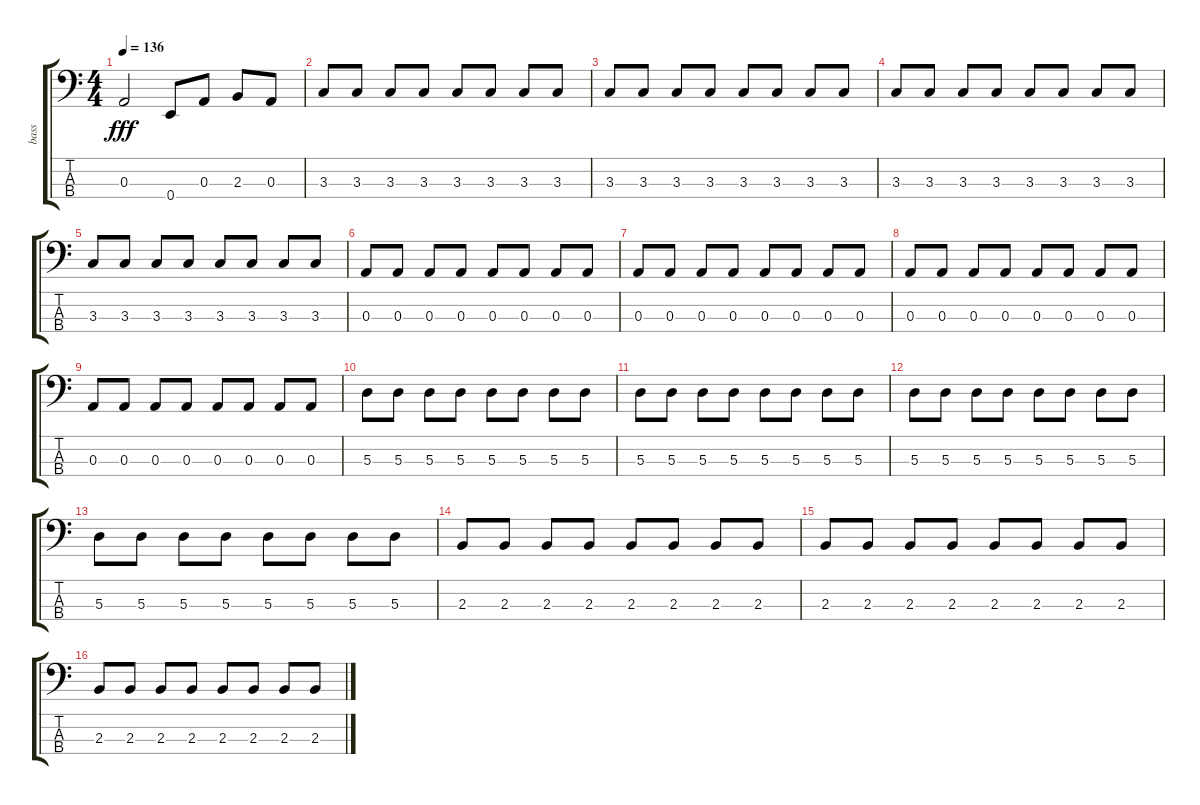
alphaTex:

\track ("bass" "bass") {instrument electricbassfinger}
\staff {score tabs}
\tuning (G2 D2 A1 E1) {hide}
\ts (4 4)
\tempo 136
\clef f4
\ks c
0.3{t}.2{dy fff} 0.4.8 0.3.8 2.3.8 0.3.8 |
3.3.8 3.3.8 3.3.8 3.3.8 3.3.8 3.3.8 3.3.8 3.3.8 |
3.3.8 3.3.8 3.3.8 3.3.8 3.3.8 3.3.8 3.3.8 3.3.8 |
3.3.8 3.3.8 3.3.8 3.3.8 3.3.8 3.3.8 3.3.8 3.3.8 |
3.3.8 3.3.8 3.3.8 3.3.8 3.3.8 3.3.8 3.3.8 3.3.8 |
0.3.8 0.3.8 0.3.8 0.3.8 0.3.8 0.3.8 0.3.8 0.3.8 |
0.3.8 0.3.8 0.3.8 0.3.8 0.3.8 0.3.8 0.3.8 0.3.8 |
0.3.8 0.3.8 0.3.8 0.3.8 0.3.8 0.3.8 0.3.8 0.3.8 |
0.3.8 0.3.8 0.3.8 0.3.8 0.3.8 0.3.8 0.3.8 0.3.8 |
5.3.8 5.3.8 5.3.8 5.3.8 5.3.8 5.3.8 5.3.8 5.3.8 |
5.3.8 5.3.8 5.3.8 5.3.8 5.3.8 5.3.8 5.3.8 5.3.8 |
5.3.8 5.3.8 5.3.8 5.3.8 5.3.8 5.3.8 5.3.8 5.3.8 |
5.3.8 5.3.8 5.3.8 5.3.8 5.3.8 5.3.8 5.3.8 5.3.8 |
2.3.8 2.3.8 2.3.8 2.3.8 2.3.8 2.3.8 2.3.8 2.3.8 |
2.3.8 2.3.8 2.3.8 2.3.8 2.3.8 2.3.8 2.3.8 2.3.8 |
2.3.8 2.3.8 2.3.8 2.3.8 2.3.8 2.3.8 2.3.8 2.3.8
